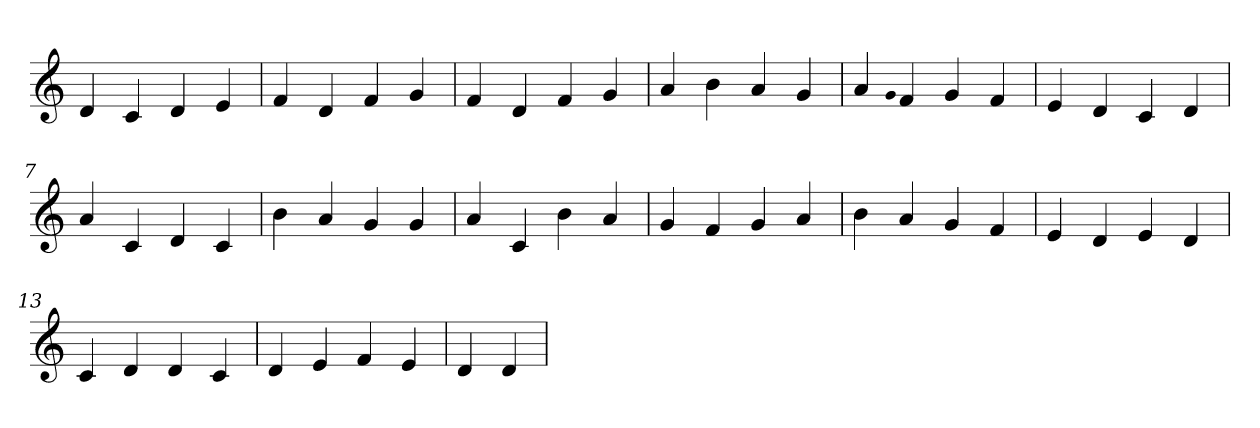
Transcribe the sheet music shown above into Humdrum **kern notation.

**kern
*part1
*staff1
*clefG2
=1
4d
4c
4d
4e
=2
4f
4d
4f
4g
=3
4f
4d
4f
4g
=4
4a
4b
4a
4g
=5
4a
qqg
4f
4g
4f
=6
4e
4d
4c
4d
=7
4a
4c
4d
4c
=8
4b
4a
4g
4g
=9
4a
4c
4b
4a
=10
4g
4f
4g
4a
=11
4b
4a
4g
4f
=12
4e
4d
4e
4d
=13
4c
4d
4d
4c
=14
4d
4e
4f
4e
=15
4d
4d
=
*-
